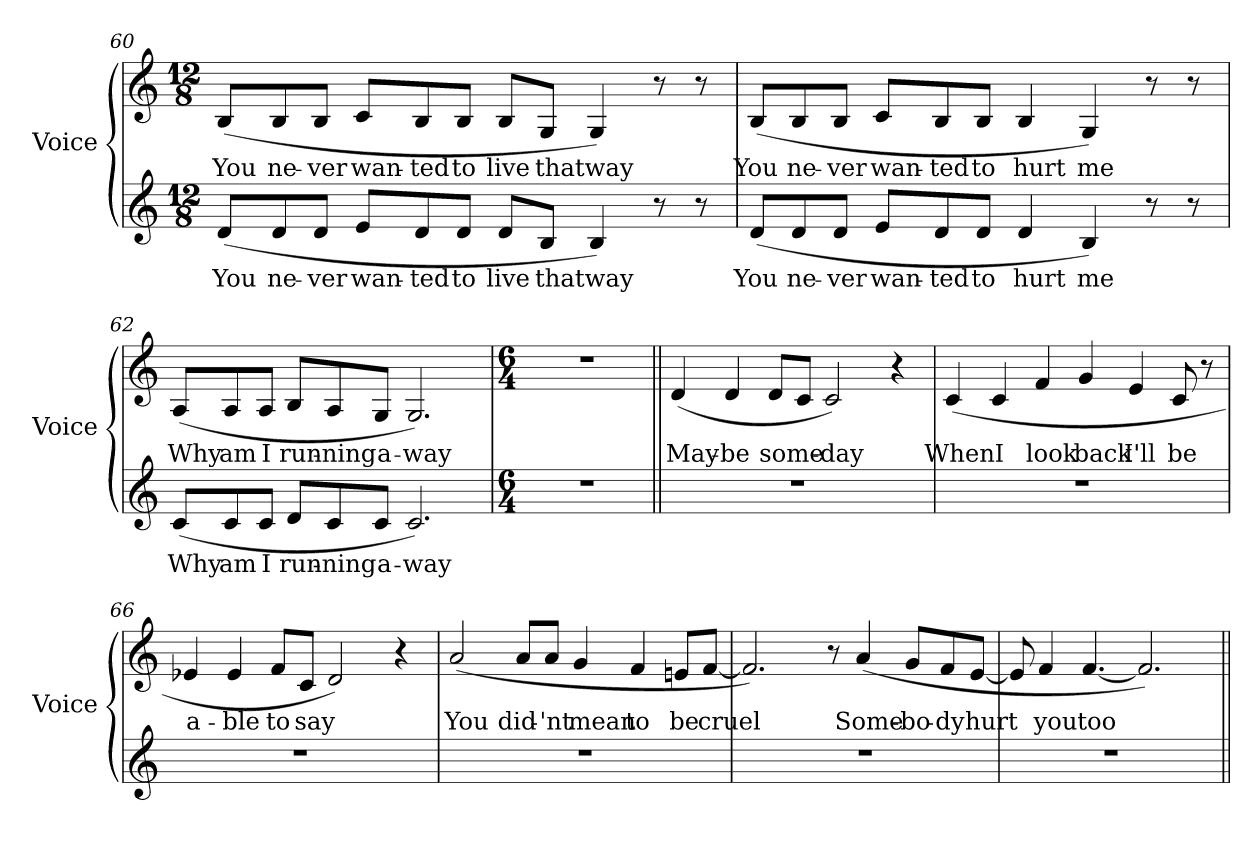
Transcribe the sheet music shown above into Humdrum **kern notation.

**kern	**text	**kern	**text
*part2	*part2	*part1	*part1
*staff2	*staff2	*staff1	*staff1
*I"Voice	*	*I"Voice	*
*I'Voice	*	*I'Voice	*
*clefG2	*	*clefG2	*
*k[]	*	*k[]	*
*C:	*	*C:	*
*M12/8	*	*M12/8	*
=60	=60	=60	=60
!	!LO:LY:b:color=#000000	!	!
!	!	!	!LO:LY:b:color=#000000
(8di/L	You	(8Bi/L	You
!	!LO:LY:b:color=#000000	!	!
!	!	!	!LO:LY:b:color=#000000
8di/	ne-	8Bi/	ne-
!	!LO:LY:b:color=#000000	!	!
!	!	!	!LO:LY:b:color=#000000
8di/J	-ver	8Bi/J	-ver
!	!LO:LY:b:color=#000000	!	!
!	!	!	!LO:LY:b:color=#000000
8ei/L	wan-	8ci/L	wan-
!	!LO:LY:b:color=#000000	!	!
!	!	!	!LO:LY:b:color=#000000
8di/	-ted	8Bi/	-ted
!	!LO:LY:b:color=#000000	!	!
!	!	!	!LO:LY:b:color=#000000
8di/J	to	8Bi/J	to
!	!LO:LY:b:color=#000000	!	!
!	!	!	!LO:LY:b:color=#000000
8di/L	live	8Bi/L	live
!	!LO:LY:b:color=#000000	!	!
!	!	!	!LO:LY:b:color=#000000
8Bi/J	that	8Gi/J	that
!	!LO:LY:b:color=#000000	!	!
!	!	!	!LO:LY:b:color=#000000
4Bi/)	way	4Gi/)	way
8r	.	8r	.
8r	.	8r	.
!!LO:LB:g=z
=61	=61	=61	=61
!	!LO:LY:b:color=#000000	!	!
!	!	!	!LO:LY:b:color=#000000
(8di/L	You	(8Bi/L	You
!	!LO:LY:b:color=#000000	!	!
!	!	!	!LO:LY:b:color=#000000
8di/	ne-	8Bi/	ne-
!	!LO:LY:b:color=#000000	!	!
!	!	!	!LO:LY:b:color=#000000
8di/J	-ver	8Bi/J	-ver
!	!LO:LY:b:color=#000000	!	!
!	!	!	!LO:LY:b:color=#000000
8ei/L	wan-	8ci/L	wan-
!	!LO:LY:b:color=#000000	!	!
!	!	!	!LO:LY:b:color=#000000
8di/	-ted	8Bi/	-ted
!	!LO:LY:b:color=#000000	!	!
!	!	!	!LO:LY:b:color=#000000
8di/J	to	8Bi/J	to
!	!LO:LY:b:color=#000000	!	!
!	!	!	!LO:LY:b:color=#000000
4di/	hurt	4Bi/	hurt
!	!LO:LY:b:color=#000000	!	!
!	!	!	!LO:LY:b:color=#000000
4Bi/)	me	4Gi/)	me
8r	.	8r	.
8r	.	8r	.
=62	=62	=62	=62
!	!LO:LY:b:color=#000000	!	!
!	!	!	!LO:LY:b:color=#000000
(8ci/L	Why	(8Ai/L	Why
!	!LO:LY:b:color=#000000	!	!
!	!	!	!LO:LY:b:color=#000000
8ci/	am	8Ai/	am
!	!LO:LY:b:color=#000000	!	!
!	!	!	!LO:LY:b:color=#000000
8ci/J	I	8Ai/J	I
!	!LO:LY:b:color=#000000	!	!
!	!	!	!LO:LY:b:color=#000000
8di/L	run-	8Bi/L	run-
!	!LO:LY:b:color=#000000	!	!
!	!	!	!LO:LY:b:color=#000000
8ci/	-ning	8Ai/	-ning
!	!LO:LY:b:color=#000000	!	!
!	!	!	!LO:LY:b:color=#000000
8ci/J	a-	8Gi/J	a-
!	!LO:LY:b:color=#000000	!	!
!	!	!	!LO:LY:b:color=#000000
2.ci/)	-way	2.Gi/)	-way
=63	=63	=63	=63
*M6/4	*	*M6/4	*
!LO:N:vis=1	!	!LO:N:vis=1	!
1.r	.	1.r	.
!!LO:LB:g=z
=64||	=64||	=64||	=64||
!LO:N:vis=1	!	!	!
!	!	!	!LO:LY:b:color=#000000
1.r	.	(4di/	May-
!	!	!	!LO:LY:b:color=#000000
.	.	4di/	-be
!	!	!	!LO:LY:b:color=#000000
.	.	8di/L	some-
.	.	8ci/J	.
!	!	!	!LO:LY:b:color=#000000
.	.	2ci/)	-day
.	.	4r	.
=65	=65	=65	=65
!LO:N:vis=1	!	!	!
!	!	!	!LO:LY:b:color=#000000
1.r	.	(4ci/	When
!	!	!	!LO:LY:b:color=#000000
.	.	4ci/	I
!	!	!	!LO:LY:b:color=#000000
.	.	4fi/	look
!	!	!	!LO:LY:b:color=#000000
.	.	4gi/	back
!	!	!	!LO:LY:b:color=#000000
.	.	4ei/	I'll
!	!	!	!LO:LY:b:color=#000000
.	.	8ci/	be
.	.	8r	.
=66	=66	=66	=66
!LO:N:vis=1	!	!	!
!	!	!	!LO:LY:b:color=#000000
1.r	.	4e-Xi/	a-
!	!	!	!LO:LY:b:color=#000000
.	.	4e-i/	-ble
!	!	!	!LO:LY:b:color=#000000
.	.	8fi/L	to
!	!	!	!LO:LY:b:color=#000000
.	.	8ci/J	say
.	.	2di/)	.
.	.	4r	.
!!LO:LB:g=z
=67	=67	=67	=67
!LO:N:vis=1	!	!	!
!	!	!	!LO:LY:b:color=#000000
1.r	.	(2ai/	You
!	!	!	!LO:LY:b:color=#000000
.	.	8ai/L	did-
!	!	!	!LO:LY:b:color=#000000
.	.	8ai/J	-'nt
!	!	!	!LO:LY:b:color=#000000
.	.	4gi/	mean
!	!	!	!LO:LY:b:color=#000000
.	.	4fi/	to
!	!	!	!LO:LY:b:color=#000000
.	.	8eni/L	be
!	!	!	!LO:LY:b:color=#000000
.	.	[8fi/J	cruel
=68	=68	=68	=68
!LO:N:vis=1	!	!	!
1.r	.	2.fi/])	.
.	.	8r	.
!	!	!	!LO:LY:b:color=#000000
.	.	(4ai/	Some-
!	!	!	!LO:LY:b:color=#000000
.	.	8gi/L	-bo-
!	!	!	!LO:LY:b:color=#000000
.	.	8fi/	-dy
!	!	!	!LO:LY:b:color=#000000
.	.	[8ei/J	hurt
=69	=69	=69	=69
!LO:N:vis=1	!	!	!
1.r	.	8ei/]	.
!	!	!	!LO:LY:b:color=#000000
.	.	4fi/	you
!	!	!	!LO:LY:b:color=#000000
.	.	[4.fi/	too
.	.	2.fi/])	.
=||	=||	=||	=||
*-	*-	*-	*-
